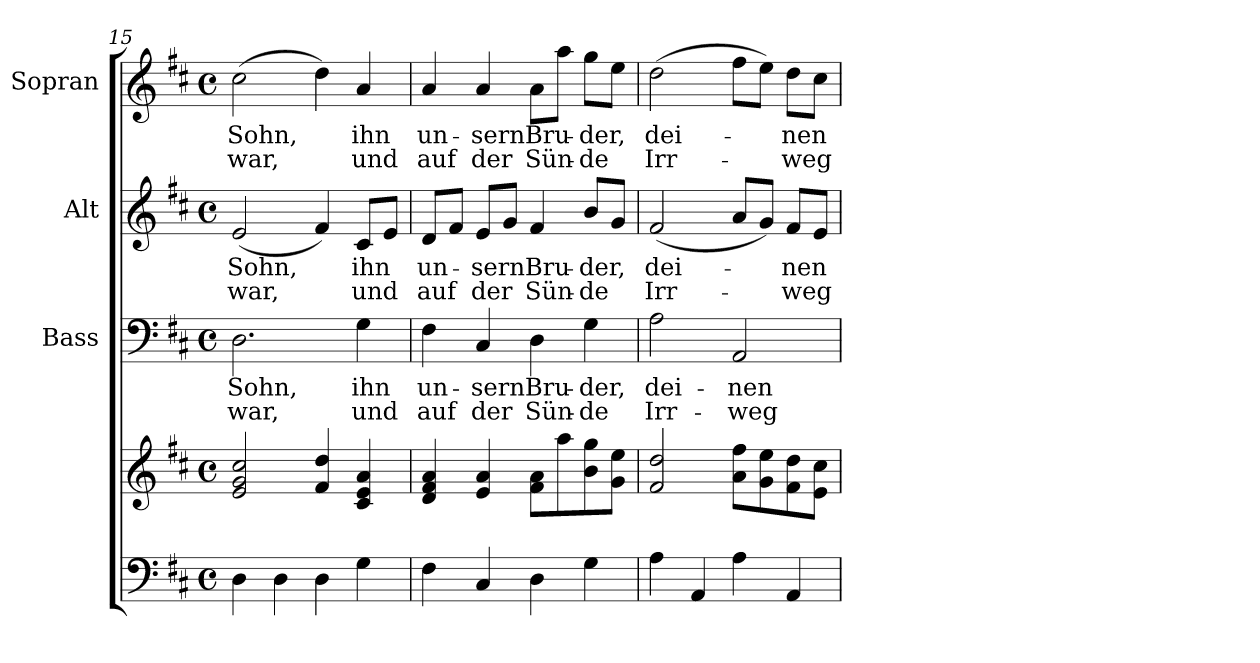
**kern	**kern	**kern	**text	**text	**kern	**text	**text	**kern	**text	**text
*part4	*part4	*part3	*part3	*part3	*part2	*part2	*part2	*part1	*part1	*part1
*staff5	*staff4	*staff3	*staff3	*staff3	*staff2	*staff2	*staff2	*staff1	*staff1	*staff1
*	*	*I"Bass	*	*	*I"Alt	*	*	*I"Sopran	*	*
*	*	*I'B.	*	*	*I'A.	*	*	*I'S.	*	*
*clefF4	*clefG2	*clefF4	*	*	*clefG2	*	*	*clefG2	*	*
*k[f#c#]	*k[f#c#]	*k[f#c#]	*	*	*k[f#c#]	*	*	*k[f#c#]	*	*
*D:	*D:	*D:	*	*	*D:	*	*	*D:	*	*
*M4/4	*M4/4	*M4/4	*	*	*M4/4	*	*	*M4/4	*	*
*met(c)	*met(c)	*met(c)	*	*	*met(c)	*	*	*met(c)	*	*
=15	=15	=15	=15	=15	=15	=15	=15	=15	=15	=15
!	!	!	!LO:LY:b	!LO:LY:b	!	!LO:LY:b	!LO:LY:b	!	!LO:LY:b	!LO:LY:b
4D\	2e/ 2g/ 2cc#/	2.D\	Sohn,	war,	(<2e/	Sohn,	war,	(>2cc#\	Sohn,	war,
4D\	.	.	.	.	.	.	.	.	.	.
4D\	4f#/ 4dd/	.	.	.	4f#/)	.	.	4dd\)	.	.
!	!	!	!LO:LY:b	!LO:LY:b	!	!LO:LY:b	!LO:LY:b	!	!LO:LY:b	!LO:LY:b
4G\	4c#/ 4e/ 4a/	4G\	ihn	und	8c#/L	ihn	und	4a/	ihn	und
.	.	.	.	.	8e/J	.	.	.	.	.
=16	=16	=16	=16	=16	=16	=16	=16	=16	=16	=16
!	!	!	!LO:LY:b	!LO:LY:b	!	!LO:LY:b	!LO:LY:b	!	!LO:LY:b	!LO:LY:b
4F#\	4d/ 4f#/ 4a/	4F#\	un-	auf	8d/L	un-	auf	4a/	un-	auf
.	.	.	.	.	8f#/J	.	.	.	.	.
!	!	!	!LO:LY:b	!LO:LY:b	!	!LO:LY:b	!LO:LY:b	!	!LO:LY:b	!LO:LY:b
4C#/	4e/ 4a/	4C#/	-sern	der	8e/L	-sern	der	4a/	-sern	der
.	.	.	.	.	8g/J	.	.	.	.	.
!	!	!	!LO:LY:b	!LO:LY:b	!	!LO:LY:b	!LO:LY:b	!	!LO:LY:b	!LO:LY:b
4D\	8f#\ 8a\L	4D\	Bru-	Sün-	4f#/	Bru-	Sün-	8a\L	Bru-	Sün-
.	8aa\	.	.	.	.	.	.	8aa\J	.	.
!	!	!	!LO:LY:b	!LO:LY:b	!	!LO:LY:b	!LO:LY:b	!	!LO:LY:b	!LO:LY:b
4G\	8b\ 8gg\	4G\	-der,	-de	8b/L	-der,	-de	8gg\L	-der,	-de
.	8g\ 8ee\J	.	.	.	8g/J	.	.	8ee\J	.	.
!!LO:LB:g=z
=17	=17	=17	=17	=17	=17	=17	=17	=17	=17	=17
!	!	!	!LO:LY:b	!LO:LY:b	!	!LO:LY:b	!LO:LY:b	!	!LO:LY:b	!LO:LY:b
4A\	2f#/ 2dd/	2A\	dei-	Irr-	(<2f#/	dei-	Irr-	(>2dd\	dei-	Irr-
4AA/	.	.	.	.	.	.	.	.	.	.
!	!	!	!LO:LY:b	!LO:LY:b	!	!	!	!	!	!
4A\	8a\ 8ff#\L	2AA/	-nen	-weg	8a/L	.	.	8ff#\L	.	.
.	8g\ 8ee\	.	.	.	8g/J)	.	.	8ee\J)	.	.
!	!	!	!	!	!	!LO:LY:b	!LO:LY:b	!	!LO:LY:b	!LO:LY:b
4AA/	8f#\ 8dd\	.	.	.	8f#/L	-nen	-weg	8dd\L	-nen	-weg
.	8e\ 8cc#\J	.	.	.	8e/J	.	.	8cc#\J	.	.
=	=	=	=	=	=	=	=	=	=	=
*-	*-	*-	*-	*-	*-	*-	*-	*-	*-	*-
